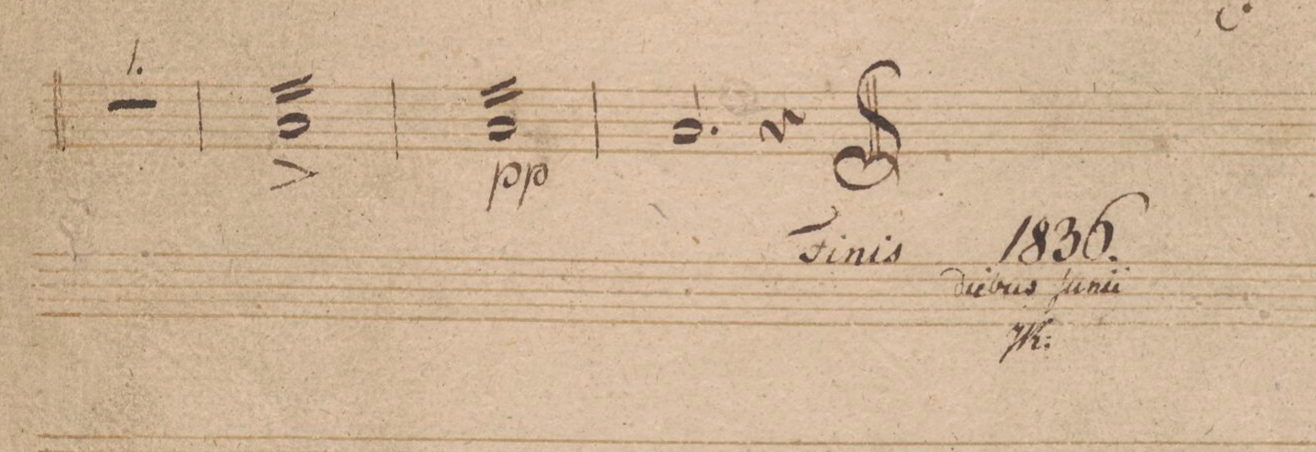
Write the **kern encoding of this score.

**kern	**dynam
*I"Tympano in C. F.	*
*clefF4	*
*k[b-]	*
*met(c|)	*
*M2/2	*
1r	.
=107	=107
16F^/LL	.
16F/	.
16F/	.
16F/	.
16F/	.
16F/	.
16F/	.
16F/	.
16F/	.
16F/	.
16F/	.
16F/	.
16F/	.
16F/	.
16F/	.
16F/JJ	.
=108	=108
16F/LL	pp
16F/	.
16F/	.
16F/	.
16F/	.
16F/	.
16F/	.
16F/	.
16F/	.
16F/	.
16F/	.
16F/	.
16F/	.
16F/	.
16F/	.
16F/JJ	.
=109	=109
2.F/	.
4r	.
==	==
*-	*-
